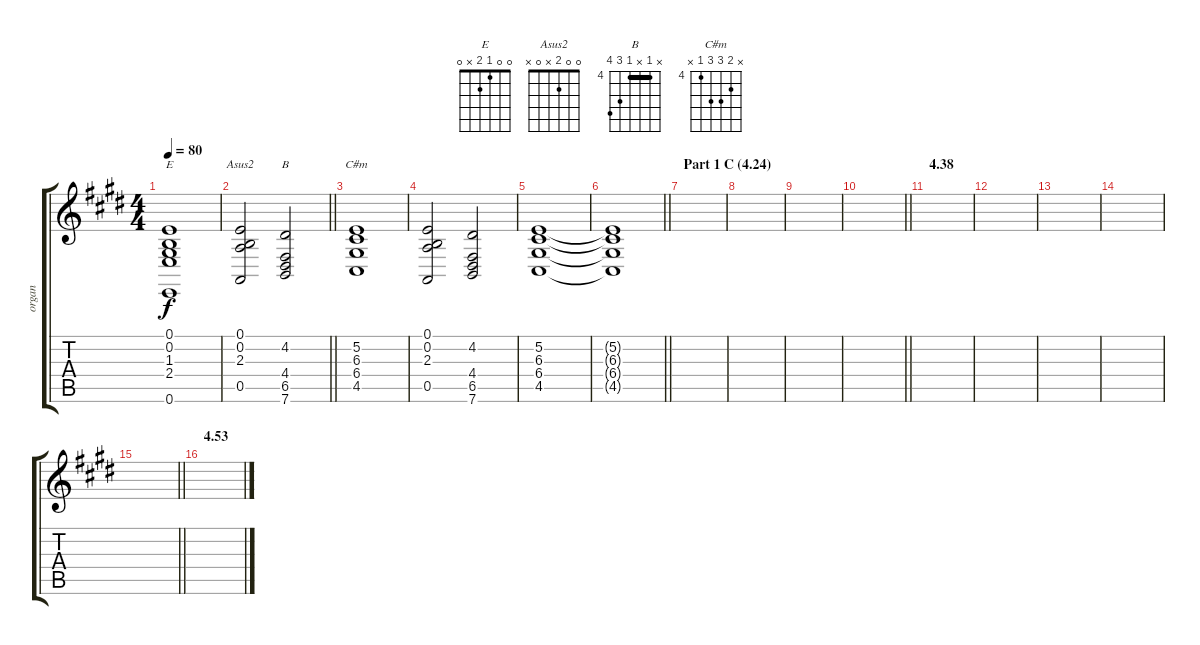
\track ("organ" "organ") {instrument tangoaccordion}
\staff {score tabs}
\tuning (E4 B3 G3 D3 A2 E2) {hide}
\chord ("E" 0 0 1 2 x 0)
\chord ("Asus2" 0 0 2 x 0 x)
\chord ("B" x 4 x 4 6 7) {firstfret 4 barre 4}
\chord ("C#m" x 5 6 6 4 x) {firstfret 4}
\ts (4 4)
\tempo 80
\clef g2
\ks e
(0.1 0.2 1.3 2.4 0.6).1{ch "E" dy f} |
\barLineRight lightlight
(0.1 0.2 2.3 0.5).2{ch "Asus2"} (4.2 4.4 6.5 7.6).2{ch "B"} |
(5.2 6.3 6.4 4.5).1{ch "C#m"} |
(0.1 0.2 2.3 0.5).2 (4.2 4.4 6.5 7.6).2 |
(5.2 6.3 6.4 4.5).1 |
\barLineRight lightlight
(5.2{t} 6.3{t} 6.4{t} 4.5{t}).1 |
\section ("" "Part 1 C (4.24)")
|
|
|
\barLineRight lightlight
|
\section ("" "4.38")
|
|
|
|
\barLineRight lightlight
|
\section ("" "4.53")
